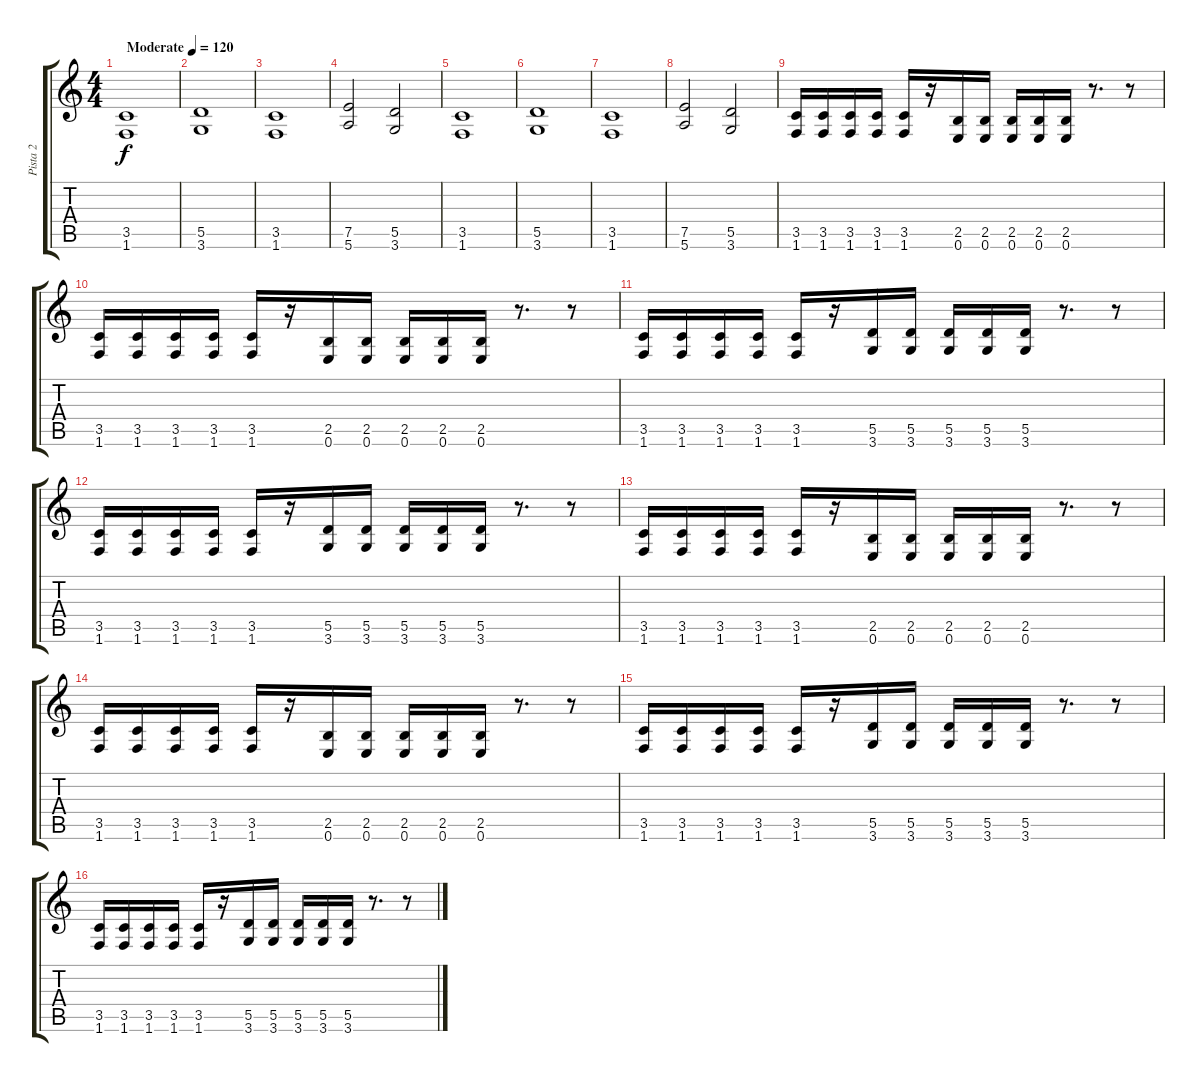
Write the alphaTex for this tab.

\track ("Pista 2" "Pista 2") {instrument distortionguitar}
\staff {score tabs}
\tuning (E4 B3 G3 D3 A2 E2) {hide}
\ts (4 4)
\tempo (120 "Moderate")
\clef g2
\ks c
(3.5 1.6).1{dy f instrument distortionguitar} |
(5.5 3.6).1 |
(3.5 1.6).1 |
(7.5 5.6).2 (5.5 3.6).2 |
(3.5 1.6).1 |
(5.5 3.6).1 |
(3.5 1.6).1 |
(7.5 5.6).2 (5.5 3.6).2 |
(3.5 1.6).16 (3.5 1.6).16 (3.5 1.6).16 (3.5 1.6).16 (3.5 1.6).16 r.16 (2.5 0.6).16 (2.5 0.6).16 (2.5 0.6).16 (2.5 0.6).16 (2.5 0.6).16 r.8{d} r.8 |
(3.5 1.6).16 (3.5 1.6).16 (3.5 1.6).16 (3.5 1.6).16 (3.5 1.6).16 r.16 (2.5 0.6).16 (2.5 0.6).16 (2.5 0.6).16 (2.5 0.6).16 (2.5 0.6).16 r.8{d} r.8 |
(3.5 1.6).16 (3.5 1.6).16 (3.5 1.6).16 (3.5 1.6).16 (3.5 1.6).16 r.16 (5.5 3.6).16 (5.5 3.6).16 (5.5 3.6).16 (5.5 3.6).16 (5.5 3.6).16 r.8{d} r.8 |
(3.5 1.6).16 (3.5 1.6).16 (3.5 1.6).16 (3.5 1.6).16 (3.5 1.6).16 r.16 (5.5 3.6).16 (5.5 3.6).16 (5.5 3.6).16 (5.5 3.6).16 (5.5 3.6).16 r.8{d} r.8 |
(3.5 1.6).16 (3.5 1.6).16 (3.5 1.6).16 (3.5 1.6).16 (3.5 1.6).16 r.16 (2.5 0.6).16 (2.5 0.6).16 (2.5 0.6).16 (2.5 0.6).16 (2.5 0.6).16 r.8{d} r.8 |
(3.5 1.6).16 (3.5 1.6).16 (3.5 1.6).16 (3.5 1.6).16 (3.5 1.6).16 r.16 (2.5 0.6).16 (2.5 0.6).16 (2.5 0.6).16 (2.5 0.6).16 (2.5 0.6).16 r.8{d} r.8 |
(3.5 1.6).16 (3.5 1.6).16 (3.5 1.6).16 (3.5 1.6).16 (3.5 1.6).16 r.16 (5.5 3.6).16 (5.5 3.6).16 (5.5 3.6).16 (5.5 3.6).16 (5.5 3.6).16 r.8{d} r.8 |
(3.5 1.6).16 (3.5 1.6).16 (3.5 1.6).16 (3.5 1.6).16 (3.5 1.6).16 r.16 (5.5 3.6).16 (5.5 3.6).16 (5.5 3.6).16 (5.5 3.6).16 (5.5 3.6).16 r.8{d} r.8
